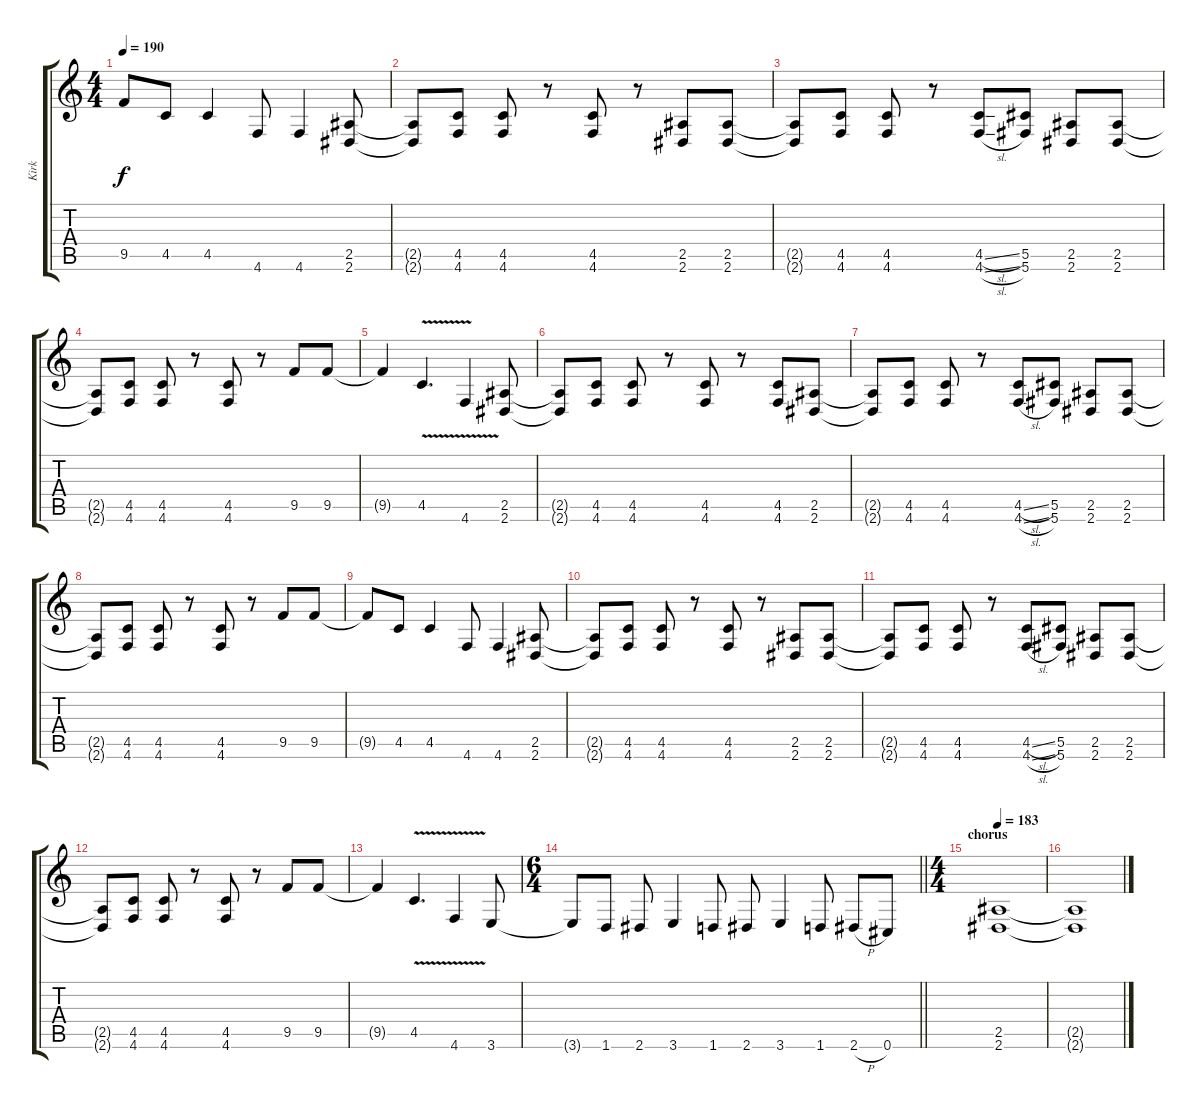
\track ("Kirk" "Kirk") {instrument distortionguitar}
\staff {score tabs}
\tuning (Eb4 Bb3 Gb3 Db3 Ab2 Db2) {hide}
\ts (4 4)
\tempo 190
\clef g2
\ks c
9.5{t}.8{dy f} 4.5.8 4.5.4 4.6.8 4.6.4 (2.5 2.6).8 |
(2.5{t} 2.6{t}).8 (4.5 4.6).8 (4.5 4.6).8 r.8 (4.5 4.6).8 r.8 (2.5 2.6).8 (2.5 2.6).8 |
(2.5{t} 2.6{t}).8 (4.5 4.6).8 (4.5 4.6).8 r.8 (4.5{sl} 4.6{sl}).8 (5.5 5.6).8 (2.5 2.6).8 (2.5 2.6).8 |
(2.5{t} 2.6{t}).8 (4.5 4.6).8 (4.5 4.6).8 r.8 (4.5 4.6).8 r.8 9.5.8 9.5.8 |
9.5{t}.4 4.5{v}.4{d} 4.6{v}.4 (2.5 2.6).8 |
(2.5{t} 2.6{t}).8 (4.5 4.6).8 (4.5 4.6).8 r.8 (4.5 4.6).8 r.8 (4.5 4.6).8 (2.5 2.6).8 |
(2.5{t} 2.6{t}).8 (4.5 4.6).8 (4.5 4.6).8 r.8 (4.5{sl} 4.6{sl}).8 (5.5 5.6).8 (2.5 2.6).8 (2.5 2.6).8 |
(2.5{t} 2.6{t}).8 (4.5 4.6).8 (4.5 4.6).8 r.8 (4.5 4.6).8 r.8 9.5.8 9.5.8 |
9.5{t}.8 4.5.8 4.5.4 4.6.8 4.6.4 (2.5 2.6).8 |
(2.5{t} 2.6{t}).8 (4.5 4.6).8 (4.5 4.6).8 r.8 (4.5 4.6).8 r.8 (2.5 2.6).8 (2.5 2.6).8 |
(2.5{t} 2.6{t}).8 (4.5 4.6).8 (4.5 4.6).8 r.8 (4.5{sl} 4.6{sl}).8 (5.5 5.6).8 (2.5 2.6).8 (2.5 2.6).8 |
(2.5{t} 2.6{t}).8 (4.5 4.6).8 (4.5 4.6).8 r.8 (4.5 4.6).8 r.8 9.5.8 9.5.8 |
9.5{t}.4 4.5{v}.4{d} 4.6{v}.4 3.6.8 |
\ts (6 4)
\barLineRight lightlight
3.6{t}.8 1.6.8 2.6.8 3.6.4 1.6.8 2.6.8 3.6.4 1.6.8 2.6{h}.8 0.6.8 |
\ts (4 4)
\section ("" "chorus")
\tempo 183
(2.5 2.6).1 |
(2.5{t} 2.6{t}).1
